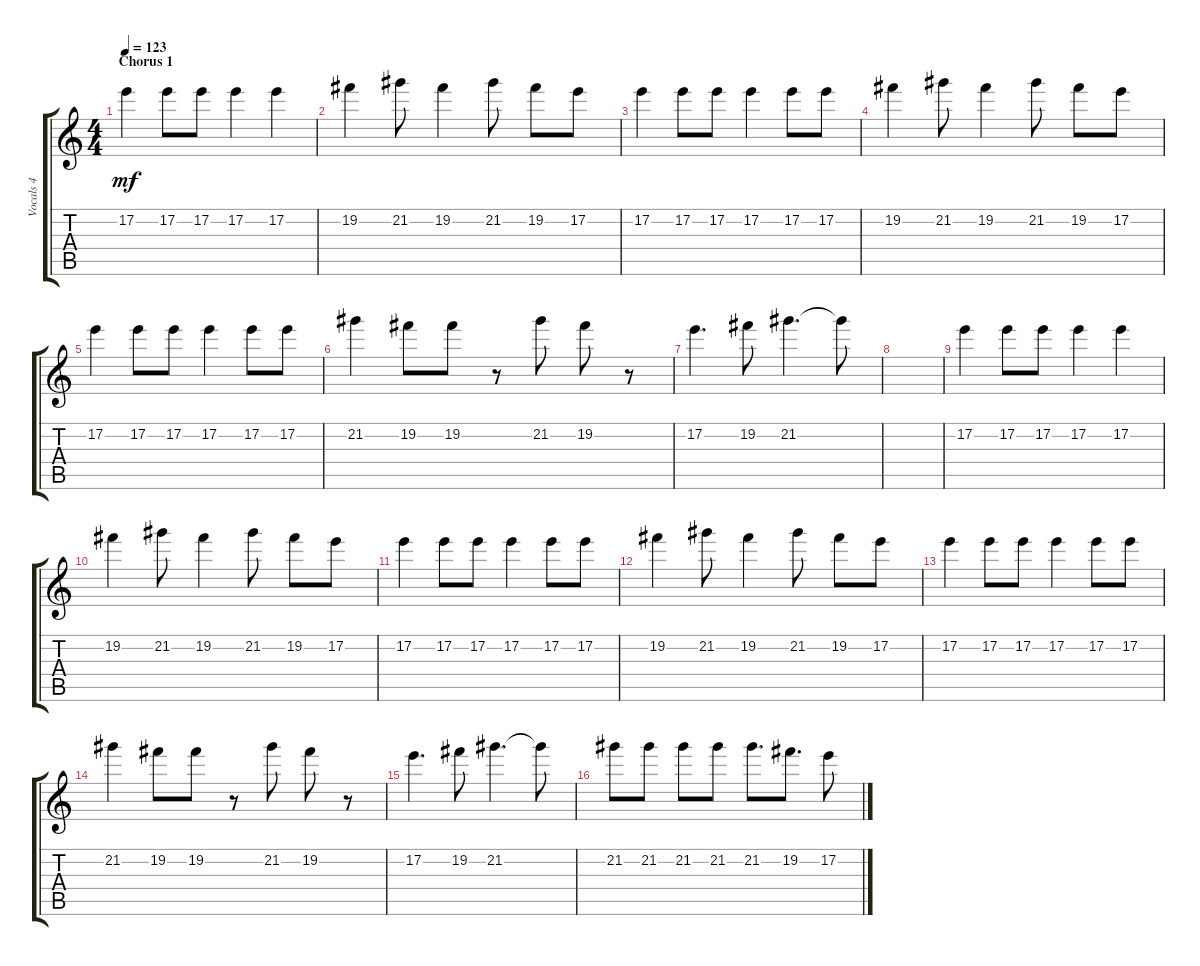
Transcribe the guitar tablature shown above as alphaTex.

\track ("Vocals 4" "Vocals 4") {instrument acousticguitarsteel}
\staff {score tabs}
\tuning (E4 B3 G3 D3 A2 E2) {hide}
\ts (4 4)
\section ("" "Chorus 1")
\tempo 123
\clef g2
\ks c
17.2.4{dy mf} 17.2.8 17.2.8 17.2.4 17.2.4 |
19.2.4 21.2.8 19.2.4 21.2.8 19.2.8 17.2.8 |
17.2.4 17.2.8 17.2.8 17.2.4 17.2.8 17.2.8 |
19.2.4 21.2.8 19.2.4 21.2.8 19.2.8 17.2.8 |
17.2.4 17.2.8 17.2.8 17.2.4 17.2.8 17.2.8 |
21.2.4 19.2.8 19.2.8 r.8 21.2.8 19.2.8 r.8 |
17.2.4{d} 19.2.8 21.2.4{d} 21.2{t}.8 |
|
17.2.4 17.2.8 17.2.8 17.2.4 17.2.4 |
19.2.4 21.2.8 19.2.4 21.2.8 19.2.8 17.2.8 |
17.2.4 17.2.8 17.2.8 17.2.4 17.2.8 17.2.8 |
19.2.4 21.2.8 19.2.4 21.2.8 19.2.8 17.2.8 |
17.2.4 17.2.8 17.2.8 17.2.4 17.2.8 17.2.8 |
21.2.4 19.2.8 19.2.8 r.8 21.2.8 19.2.8 r.8 |
17.2.4{d} 19.2.8 21.2.4{d} 21.2{t}.8 |
21.2.8 21.2.8 21.2.8 21.2.8 21.2.8{d} 19.2.8{d} 17.2.8
